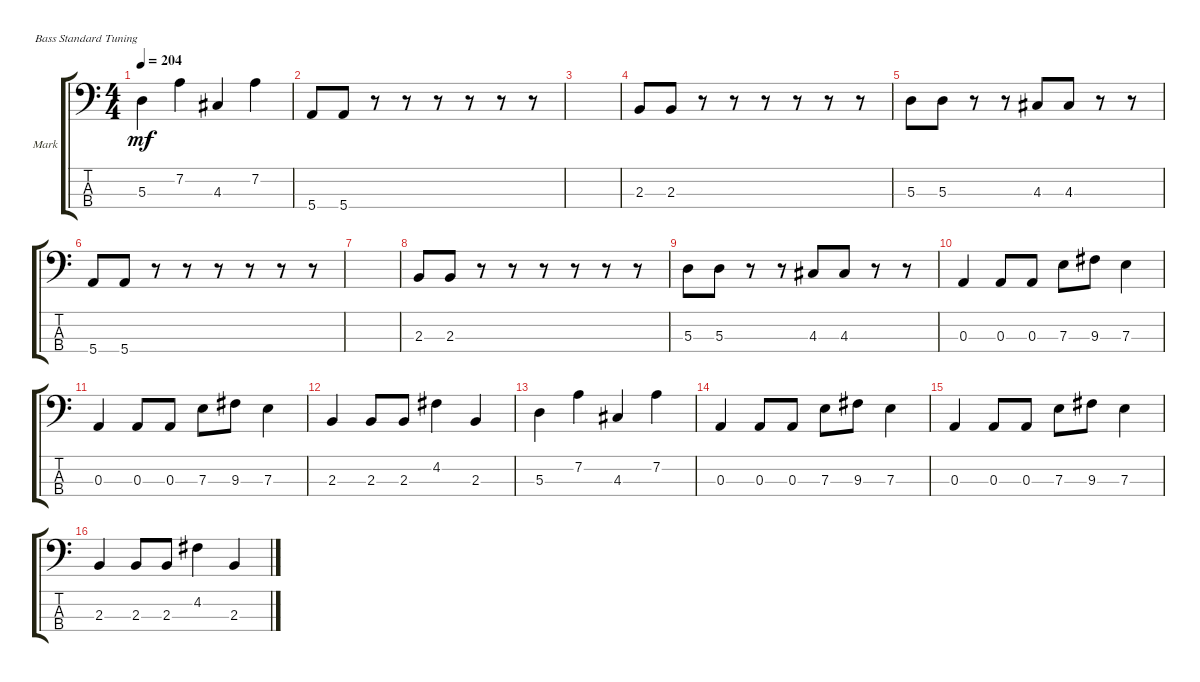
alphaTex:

\defaultSystemsLayout 4
\bracketExtendMode groupsimilarinstruments
\firstSystemTrackNameOrientation horizontal
\otherSystemsTrackNameOrientation horizontal
\track ("Mark Hoppus" "Mark") {instrument electricbassfinger}
\staff {score tabs}
\tuning (G2 D2 A1 E1)
\ts (4 4)
\tempo 204
\clef f4
\ks c
5.3.4{dy mf} 7.2.4 4.3.4 7.2.4 |
5.4.8 5.4.8 r.8 r.8 r.8 r.8 r.8 r.8 |
|
2.3.8 2.3.8 r.8 r.8 r.8 r.8 r.8 r.8 |
5.3.8 5.3.8 r.8 r.8 4.3.8 4.3.8 r.8 r.8 |
5.4.8 5.4.8 r.8 r.8 r.8 r.8 r.8 r.8 |
|
2.3.8 2.3.8 r.8 r.8 r.8 r.8 r.8 r.8 |
5.3.8 5.3.8 r.8 r.8 4.3.8 4.3.8 r.8 r.8 |
0.3.4 0.3.8 0.3.8 7.3.8 9.3.8 7.3.4 |
0.3.4 0.3.8 0.3.8 7.3.8 9.3.8 7.3.4 |
2.3.4 2.3.8 2.3.8 4.2.4 2.3.4 |
5.3.4 7.2.4 4.3.4 7.2.4 |
0.3.4 0.3.8 0.3.8 7.3.8 9.3.8 7.3.4 |
0.3.4 0.3.8 0.3.8 7.3.8 9.3.8 7.3.4 |
2.3.4 2.3.8 2.3.8 4.2.4 2.3.4
